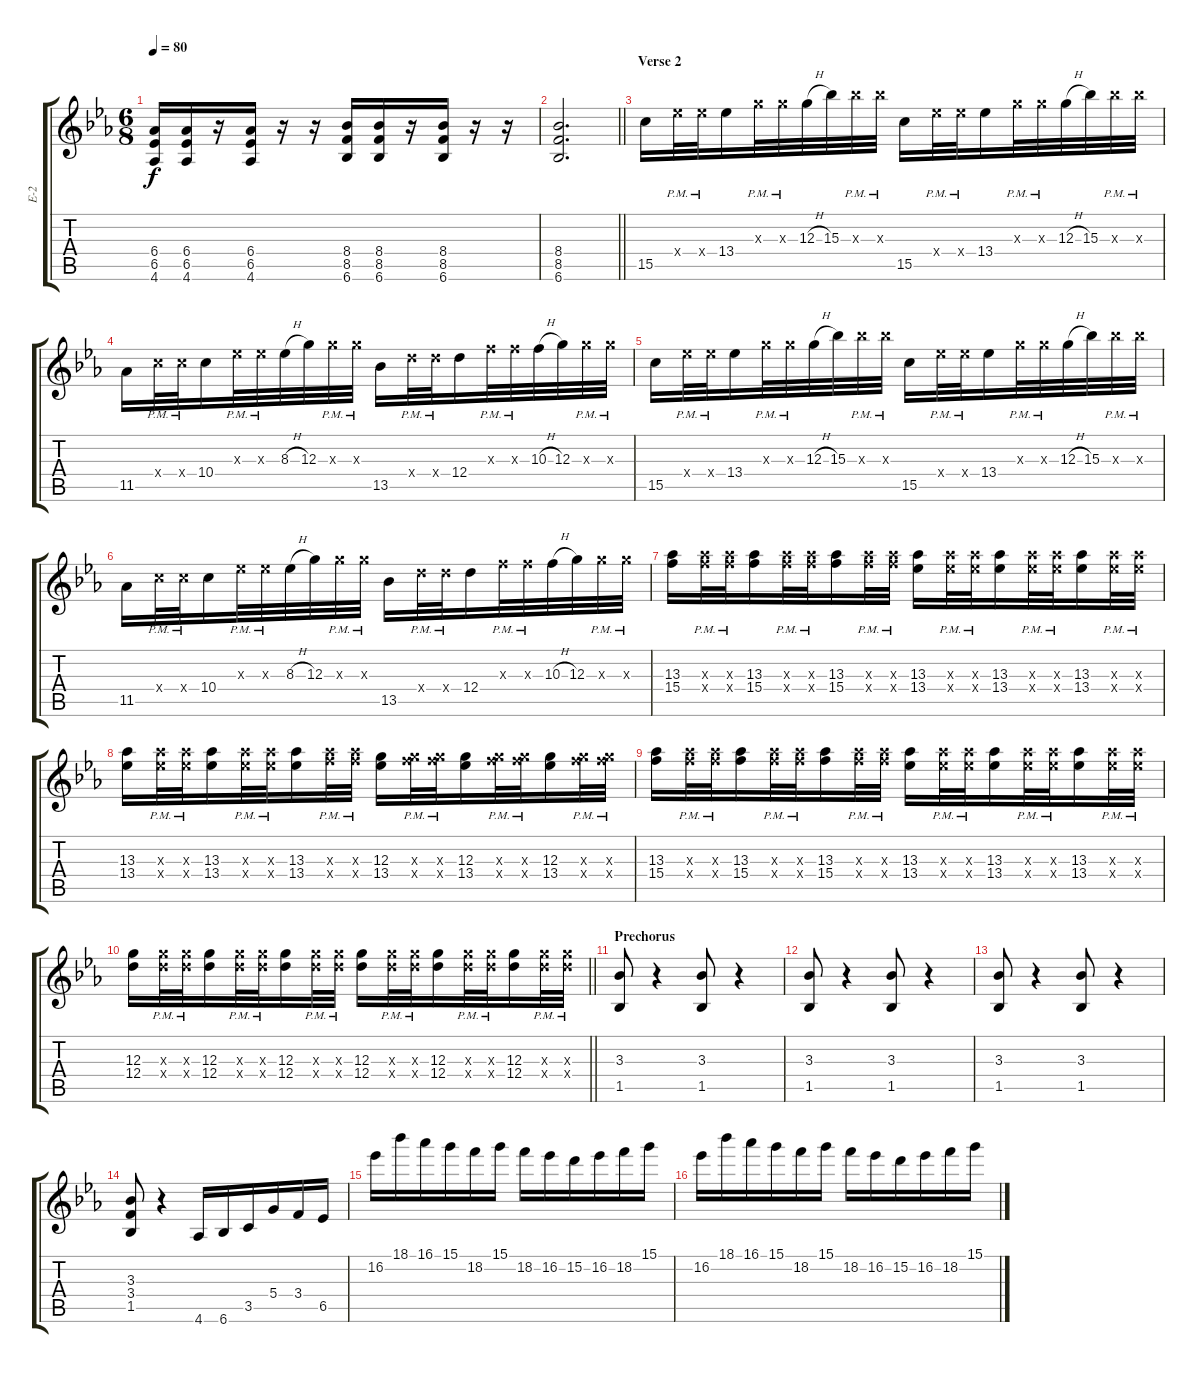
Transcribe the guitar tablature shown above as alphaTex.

\track ("E-2" "E-2") {instrument distortionguitar}
\staff {score tabs}
\tuning (E4 B3 G3 D3 A2 E2) {hide}
\ts (6 8)
\tempo 80
\clef g2
\ks cminor
(6.4 6.5 4.6).16{dy f} (6.4 6.5 4.6).16 r.16 (6.4 6.5 4.6).16 r.16 r.16 (8.4 8.5 6.6).16 (8.4 8.5 6.6).16 r.16 (8.4 8.5 6.6).16 r.16 r.16 |
\barLineRight lightlight
(8.4 8.5 6.6).2{d} |
\section ("" "Verse 2")
15.5.16 13.4{pm x}.32 13.4{pm x}.32 13.4.16 12.3{pm x}.32 12.3{pm x}.32 12.3{h}.32 15.3.32 15.3{pm x}.32 15.3{pm x}.32 15.5.16 13.4{pm x}.32 13.4{pm x}.32 13.4.16 12.3{pm x}.32 12.3{pm x}.32 12.3{h}.32 15.3.32 15.3{pm x}.32 15.3{pm x}.32 |
11.5.16 10.4{pm x}.32 10.4{pm x}.32 10.4.16 8.3{pm x}.32 8.3{pm x}.32 8.3{h}.32 12.3.32 12.3{pm x}.32 12.3{pm x}.32 13.5.16 12.4{pm x}.32 12.4{pm x}.32 12.4.16 10.3{pm x}.32 10.3{pm x}.32 10.3{h}.32 12.3.32 12.3{pm x}.32 12.3{pm x}.32 |
15.5.16 13.4{pm x}.32 13.4{pm x}.32 13.4.16 12.3{pm x}.32 12.3{pm x}.32 12.3{h}.32 15.3.32 15.3{pm x}.32 15.3{pm x}.32 15.5.16 13.4{pm x}.32 13.4{pm x}.32 13.4.16 12.3{pm x}.32 12.3{pm x}.32 12.3{h}.32 15.3.32 15.3{pm x}.32 15.3{pm x}.32 |
11.5.16 10.4{pm x}.32 10.4{pm x}.32 10.4.16 8.3{pm x}.32 8.3{pm x}.32 8.3{h}.32 12.3.32 12.3{pm x}.32 12.3{pm x}.32 13.5.16 12.4{pm x}.32 12.4{pm x}.32 12.4.16 10.3{pm x}.32 10.3{pm x}.32 10.3{h}.32 12.3.32 12.3{pm x}.32 12.3{pm x}.32 |
(13.3 15.4).16 (13.3{pm x} 15.4{pm x}).32 (13.3{pm x} 15.4{pm x}).32 (13.3 15.4).16 (13.3{pm x} 15.4{pm x}).32 (13.3{pm x} 15.4{pm x}).32 (13.3 15.4).16 (13.3{pm x} 15.4{pm x}).32 (13.3{pm x} 15.4{pm x}).32 (13.3 13.4).16 (13.3{pm x} 13.4{pm x}).32 (13.3{pm x} 13.4{pm x}).32 (13.3 13.4).16 (13.3{pm x} 13.4{pm x}).32 (13.3{pm x} 13.4{pm x}).32 (13.3 13.4).16 (13.3{pm x} 13.4{pm x}).32 (13.3{pm x} 13.4{pm x}).32 |
(13.3 13.4).16 (13.3{pm x} 13.4{pm x}).32 (13.3{pm x} 13.4{pm x}).32 (13.3 13.4).16 (13.3{pm x} 13.4{pm x}).32 (13.3{pm x} 13.4{pm x}).32 (13.3 13.4).16 (13.3{pm x} 15.4{pm x}).32 (13.3{pm x} 15.4{pm x}).32 (12.3 13.4).16 (12.3{pm x} 15.4{pm x}).32 (12.3{pm x} 15.4{pm x}).32 (12.3 13.4).16 (12.3{pm x} 15.4{pm x}).32 (12.3{pm x} 15.4{pm x}).32 (12.3 13.4).16 (12.3{pm x} 15.4{pm x}).32 (12.3{pm x} 15.4{pm x}).32 |
(13.3 15.4).16 (13.3{pm x} 15.4{pm x}).32 (13.3{pm x} 15.4{pm x}).32 (13.3 15.4).16 (13.3{pm x} 15.4{pm x}).32 (13.3{pm x} 15.4{pm x}).32 (13.3 15.4).16 (13.3{pm x} 15.4{pm x}).32 (13.3{pm x} 15.4{pm x}).32 (13.3 13.4).16 (13.3{pm x} 13.4{pm x}).32 (13.3{pm x} 13.4{pm x}).32 (13.3 13.4).16 (13.3{pm x} 13.4{pm x}).32 (13.3{pm x} 13.4{pm x}).32 (13.3 13.4).16 (13.3{pm x} 13.4{pm x}).32 (13.3{pm x} 13.4{pm x}).32 |
\barLineRight lightlight
(12.3 12.4).16 (12.3{pm x} 12.4{pm x}).32 (12.3{pm x} 12.4{pm x}).32 (12.3 12.4).16 (12.3{pm x} 12.4{pm x}).32 (12.3{pm x} 12.4{pm x}).32 (12.3 12.4).16 (12.3{pm x} 12.4{pm x}).32 (12.3{pm x} 12.4{pm x}).32 (12.3 12.4).16 (12.3{pm x} 12.4{pm x}).32 (12.3{pm x} 12.4{pm x}).32 (12.3 12.4).16 (12.3{pm x} 12.4{pm x}).32 (12.3{pm x} 12.4{pm x}).32 (12.3 12.4).16 (12.3{pm x} 12.4{pm x}).32 (12.3{pm x} 12.4{pm x}).32 |
\section ("" "Prechorus")
(3.3 1.5).8 r.4 (3.3 1.5).8 r.4 |
(3.3 1.5).8 r.4 (3.3 1.5).8 r.4 |
(3.3 1.5).8 r.4 (3.3 1.5).8 r.4 |
(3.3 3.4 1.5).8 r.4 4.6.16 6.6.16 3.5.16 5.4.16 3.4.16 6.5.16 |
16.2.16 18.1.16 16.1.16 15.1.16 18.2.16 15.1.16 18.2.16 16.2.16 15.2.16 16.2.16 18.2.16 15.1.16 |
16.2.16 18.1.16 16.1.16 15.1.16 18.2.16 15.1.16 18.2.16 16.2.16 15.2.16 16.2.16 18.2.16 15.1.16
